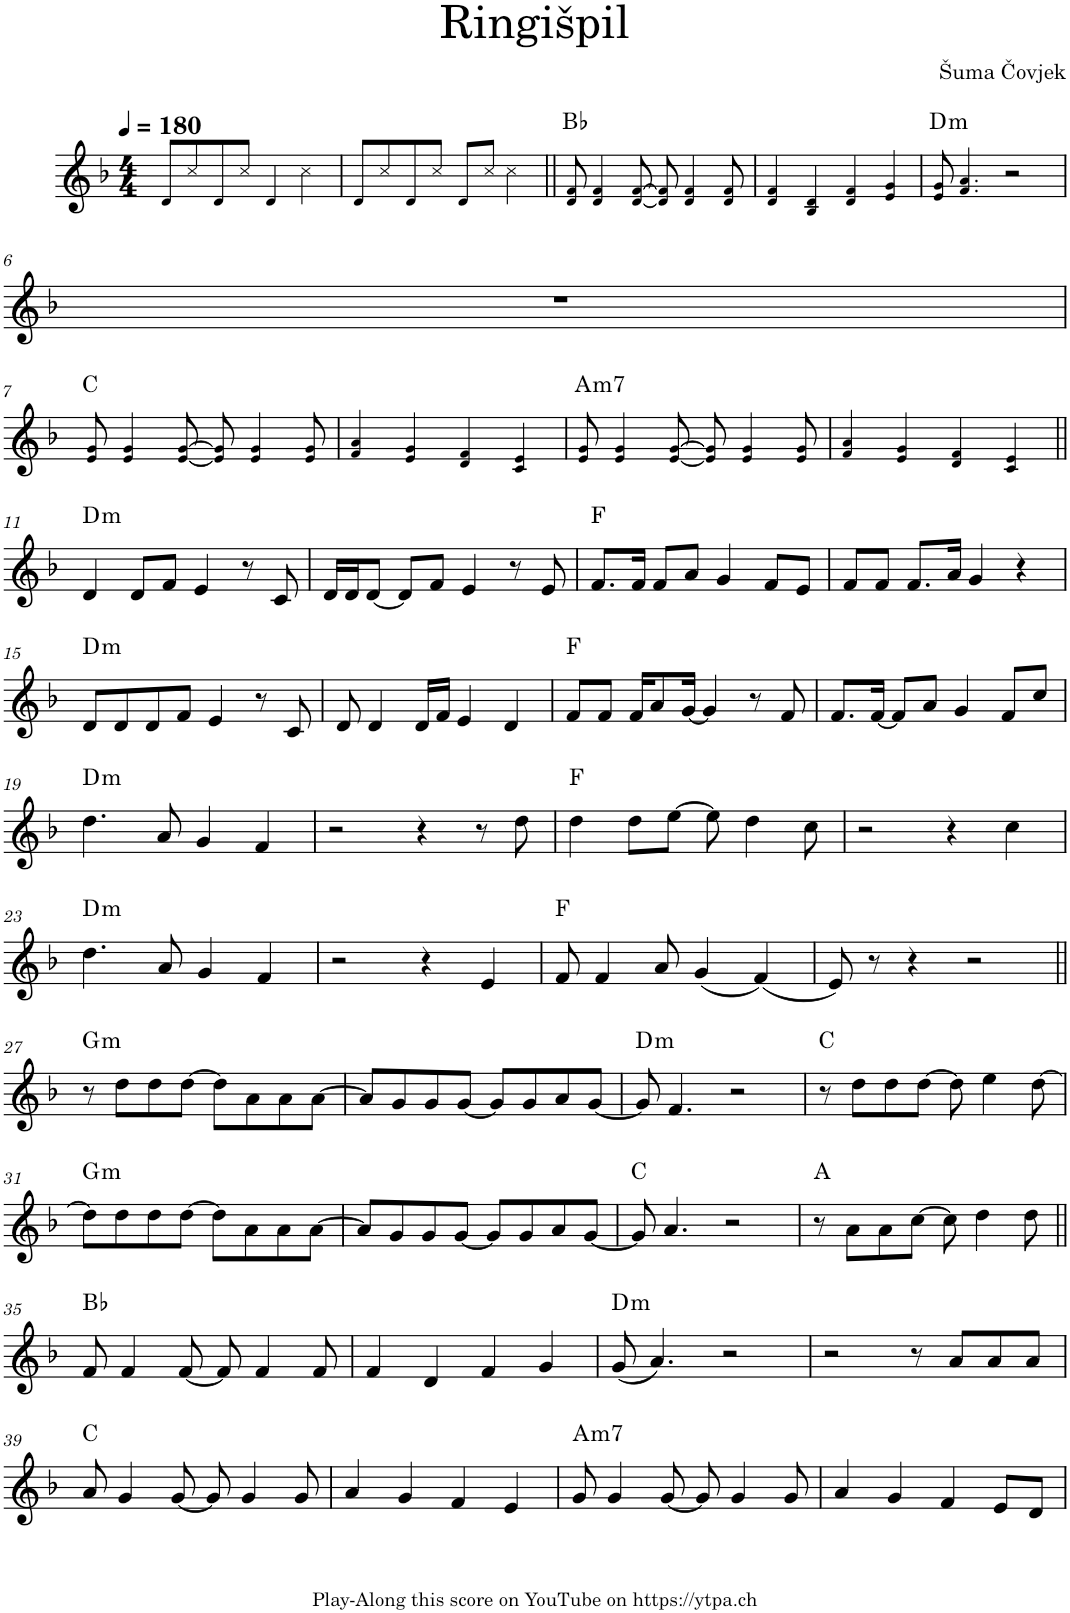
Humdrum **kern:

**kern	**harte
*part1	*part1
*staff1	*
*I"Piano	*
*I'Pno.	*
*clefG2	*
*k[b-]	*
*M4/4	*
*MM180	*
=1	=1
8d/L	.
8cc/	.
8d/	.
8cc/J	.
4d/	.
4cc\	.
=2	=2
8d/L	.
8cc/	.
8d/	.
8cc/J	.
8d/L	.
8cc/J	.
4cc\	.
=3||	=3||
8d!/ 8f!/	Bb:maj
4d!/ 4f!/	.
[8d!/ [8f!/	.
8d!/] 8f!/]	.
4d!/ 4f!/	.
8d!/ 8f!/	.
=4	=4
4d!/ 4f!/	.
4B-!/ 4d!/	.
4d!/ 4f!/	.
4e!/ 4g!/	.
=5	=5
!	!LO:H:kt=m
8e!/ 8g!/	D:min
4.f!/ 4.a!/	.
2r	.
!!LO:LB:g=z
=6	=6
1r	.
!!LO:LB:g=z
=7	=7
8e!/ 8g!/	C:maj
4e!/ 4g!/	.
[8e!/ [8g!/	.
8e!/] 8g!/]	.
4e!/ 4g!/	.
8e!/ 8g!/	.
=8	=8
4f!/ 4a!/	.
4e!/ 4g!/	.
4d!/ 4f!/	.
4c!/ 4e!/	.
=9	=9
!	!LO:H:kt=m7
8e!/ 8g!/	A:min7
4e!/ 4g!/	.
[8e!/ [8g!/	.
8e!/] 8g!/]	.
4e!/ 4g!/	.
8e!/ 8g!/	.
=10	=10
4f!/ 4a!/	.
4e!/ 4g!/	.
4d!/ 4f!/	.
4c!/ 4e!/	.
!!LO:LB:g=z
=11||	=11||
!	!LO:H:kt=m
4d/	D:min
8d/L	.
8f/J	.
4e/	.
8r	.
8c/	.
=12	=12
16d/LL	.
16d/J	.
[8d/J	.
8d/L]	.
8f/J	.
4e/	.
8r	.
8e/	.
=13	=13
8.f/L	F:maj
16f/Jk	.
8f/L	.
8a/J	.
4g/	.
8f/L	.
8e/J	.
=14	=14
8f/L	.
8f/J	.
8.f/L	.
16a/Jk	.
4g/	.
4r	.
!!LO:LB:g=z
=15	=15
!	!LO:H:kt=m
8d/L	D:min
8d/	.
8d/	.
8f/J	.
4e/	.
8r	.
8c/	.
=16	=16
8d/	.
4d/	.
16d/LL	.
16f/JJ	.
4e/	.
4d/	.
=17	=17
8f/L	F:maj
8f/J	.
16f/KL	.
8a/	.
[16g/Jk	.
4g/]	.
8r	.
8f/	.
=18	=18
8.f/L	.
[16f/Jk	.
8f/L]	.
8a/J	.
4g/	.
8f/L	.
8cc/J	.
!!LO:LB:g=z
=19	=19
!	!LO:H:kt=m
4.dd\	D:min
8a/	.
4g/	.
4f/	.
=20	=20
2r	.
4r	.
8r	.
8dd\	.
=21	=21
4dd\	F:maj
8dd\L	.
[8ee\J	.
8ee\]	.
4dd\	.
8cc\	.
=22	=22
2r	.
4r	.
4cc\	.
!!LO:LB:g=z
=23	=23
!	!LO:H:kt=m
4.dd\	D:min
8a/	.
4g/	.
4f/	.
=24	=24
2r	.
4r	.
4e/	.
=25	=25
8f/	F:maj
4f/	.
8a/	.
(4g/	.
(4f/)	.
=26	=26
8e/)	.
8r	.
4r	.
2r	.
!!LO:LB:g=z
=27||	=27||
!	!LO:H:kt=m
8r	G:min
8dd\L	.
8dd\	.
[8dd\J	.
8dd\L]	.
8a\	.
8a\	.
[8a\J	.
=28	=28
8a/L]	.
8g/	.
8g/	.
[8g/J	.
8g/L]	.
8g/	.
8a/	.
[8g/J	.
=29	=29
!	!LO:H:kt=m
8g/]	D:min
4.f/	.
2r	.
=30	=30
8r	C:maj
8dd\L	.
8dd\	.
[8dd\J	.
8dd\]	.
4ee\	.
[8dd\	.
!!LO:LB:g=z
=31	=31
!	!LO:H:kt=m
8dd\L]	G:min
8dd\	.
8dd\	.
[8dd\J	.
8dd\L]	.
8a\	.
8a\	.
[8a\J	.
=32	=32
8a/L]	.
8g/	.
8g/	.
[8g/J	.
8g/L]	.
8g/	.
8a/	.
[8g/J	.
=33	=33
8g/]	C:maj
4.a/	.
2r	.
=34	=34
8r	A:maj
8a\L	.
8a\	.
[8cc\J	.
8cc\]	.
4dd\	.
8dd\	.
!!LO:LB:g=z
=35||	=35||
8f/	Bb:maj
4f/	.
[8f/	.
8f/]	.
4f/	.
8f/	.
=36	=36
4f/	.
4d/	.
4f/	.
4g/	.
=37	=37
!	!LO:H:kt=m
(8g/	D:min
4.a/)	.
2r	.
=38	=38
2r	.
8r	.
8a/L	.
8a/	.
8a/J	.
!!LO:LB:g=z
=39	=39
8a/	C:maj
4g/	.
[8g/	.
8g/]	.
4g/	.
8g/	.
=40	=40
4a/	.
4g/	.
4f/	.
4e/	.
=41	=41
!	!LO:H:kt=m7
8g/	A:min7
4g/	.
[8g/	.
8g/]	.
4g/	.
8g/	.
=42	=42
4a/	.
4g/	.
4f/	.
8e/L	.
8d/J	.
=	=
*-	*-
